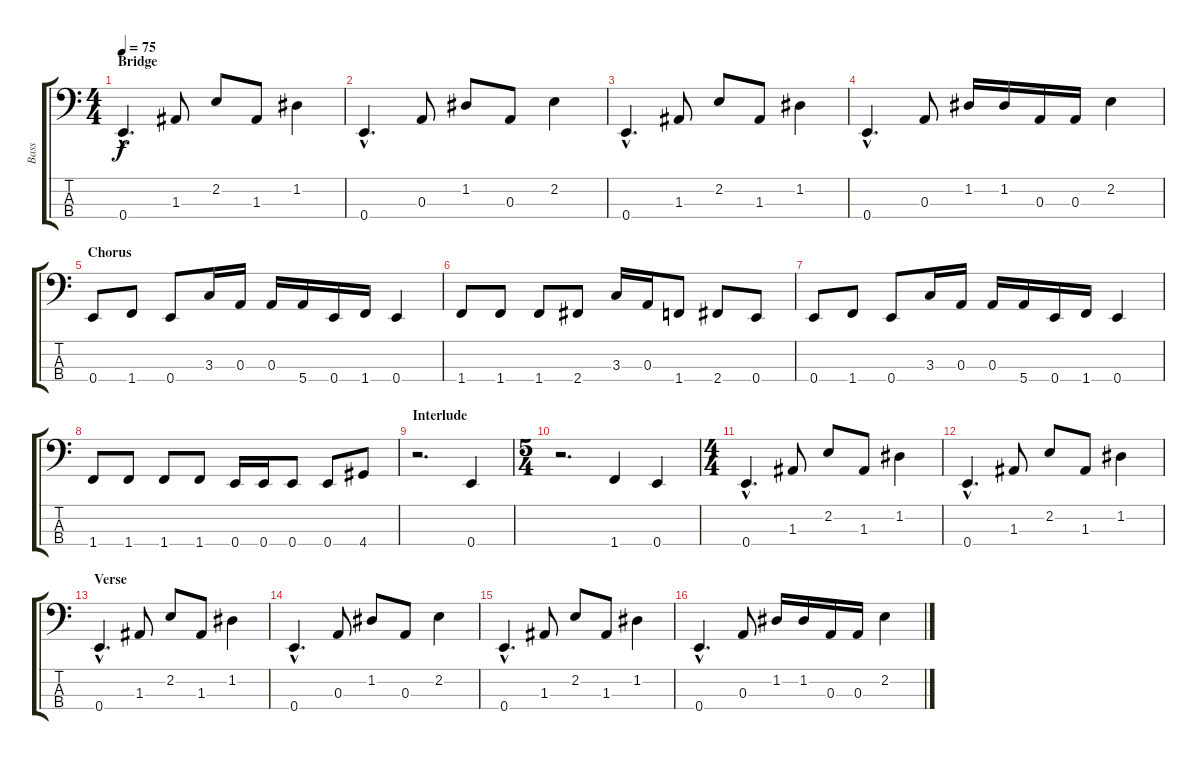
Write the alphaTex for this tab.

\track ("Bass" "Bass") {instrument electricbassfinger}
\staff {score tabs}
\tuning (G2 D2 A1 E1) {hide}
\ts (4 4)
\section ("" "Bridge")
\tempo 75
\clef f4
\ks c
0.4{hac}.4{d dy f} 1.3.8 2.2.8 1.3.8 1.2.4 |
0.4{hac}.4{d} 0.3.8 1.2.8 0.3.8 2.2.4 |
0.4{hac}.4{d} 1.3.8 2.2.8 1.3.8 1.2.4 |
0.4{hac}.4{d} 0.3.8 1.2.16 1.2.16 0.3.16 0.3.16 2.2.4 |
\section ("" "Chorus")
0.4.8 1.4.8 0.4.8 3.3.16 0.3.16 0.3.16 5.4.16 0.4.16 1.4.16 0.4.4 |
1.4.8 1.4.8 1.4.8 2.4.8 3.3.16 0.3.16 1.4.8 2.4.8 0.4.8 |
0.4.8 1.4.8 0.4.8 3.3.16 0.3.16 0.3.16 5.4.16 0.4.16 1.4.16 0.4.4 |
1.4.8 1.4.8 1.4.8 1.4.8 0.4.16 0.4.16 0.4.8 0.4.8 4.4.8 |
\section ("" "Interlude")
r.2{d} 0.4.4 |
\ts (5 4)
r.2{d} 1.4.4 0.4.4 |
\ts (4 4)
0.4{hac}.4{d} 1.3.8 2.2.8 1.3.8 1.2.4 |
0.4{hac}.4{d} 1.3.8 2.2.8 1.3.8 1.2.4 |
\section ("" "Verse")
0.4{hac}.4{d} 1.3.8 2.2.8 1.3.8 1.2.4 |
0.4{hac}.4{d} 0.3.8 1.2.8 0.3.8 2.2.4 |
0.4{hac}.4{d} 1.3.8 2.2.8 1.3.8 1.2.4 |
0.4{hac}.4{d} 0.3.8 1.2.16 1.2.16 0.3.16 0.3.16 2.2.4
